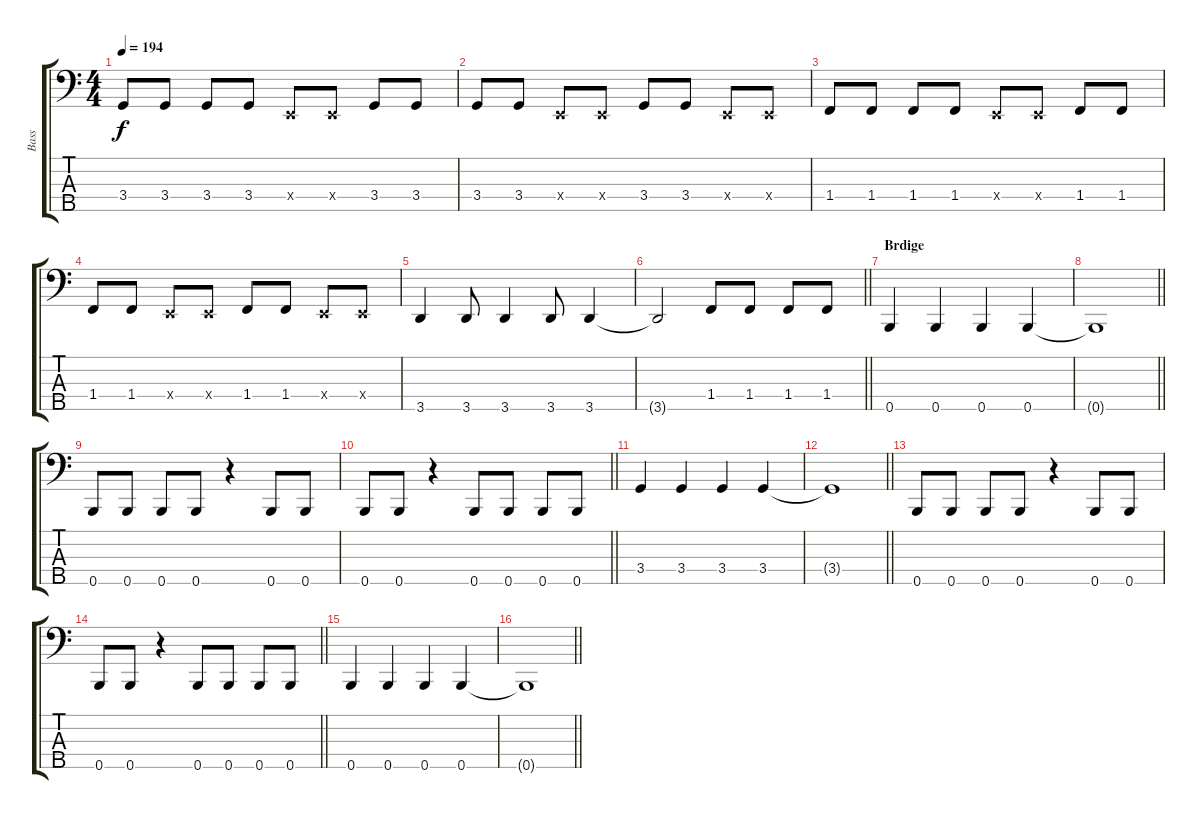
\track ("Bass" "Bass") {instrument electricbasspick}
\staff {score tabs}
\tuning (G2 D2 A1 E1 B0) {hide}
\ts (4 4)
\tempo 194
\clef f4
\ks c
3.4.8{dy f} 3.4.8 3.4.8 3.4.8 0.4{x}.8 0.4{x}.8 3.4.8 3.4.8 |
3.4.8 3.4.8 0.4{x}.8 0.4{x}.8 3.4.8 3.4.8 0.4{x}.8 0.4{x}.8 |
1.4.8 1.4.8 1.4.8 1.4.8 0.4{x}.8 0.4{x}.8 1.4.8 1.4.8 |
1.4.8 1.4.8 0.4{x}.8 0.4{x}.8 1.4.8 1.4.8 0.4{x}.8 0.4{x}.8 |
3.5.4 3.5.8 3.5.4 3.5.8 3.5.4 |
\barLineRight lightlight
3.5{t}.2 1.4.8 1.4.8 1.4.8 1.4.8 |
\section ("" "Brdige")
0.5.4 0.5.4 0.5.4 0.5.4 |
\barLineRight lightlight
0.5{t}.1 |
0.5.8 0.5.8 0.5.8 0.5.8 r.4 0.5.8 0.5.8 |
\barLineRight lightlight
0.5.8 0.5.8 r.4 0.5.8 0.5.8 0.5.8 0.5.8 |
3.4.4 3.4.4 3.4.4 3.4.4 |
\barLineRight lightlight
3.4{t}.1 |
0.5.8 0.5.8 0.5.8 0.5.8 r.4 0.5.8 0.5.8 |
\barLineRight lightlight
0.5.8 0.5.8 r.4 0.5.8 0.5.8 0.5.8 0.5.8 |
0.5.4 0.5.4 0.5.4 0.5.4 |
\barLineRight lightlight
0.5{t}.1
